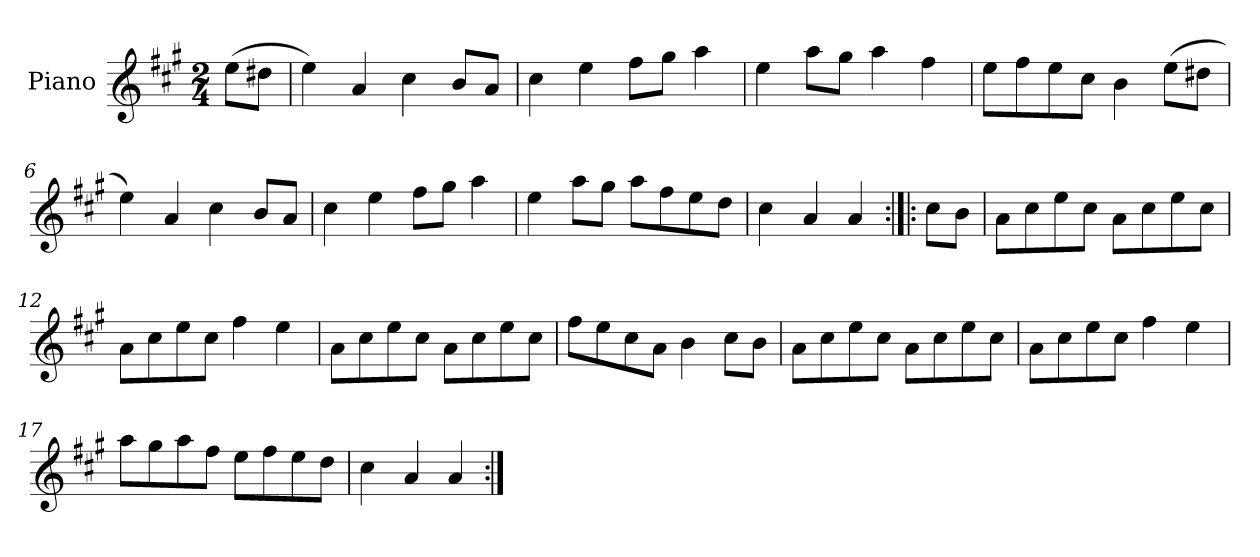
**kern
*part1
*staff1
*I"Piano
*I'Pno
*clefG2
*k[f#c#g#]
*A:
*M2/4
=1
(>8ee\L
8dd#X\J
=2
4ee\)
4a/
4cc#\
8b/L
8a/J
=3
4cc#\
4ee\
8ff#\L
8gg#\J
4aa\
=4
4ee\
8aa\L
8gg#\J
4aa\
4ff#\
=5
8ee\L
8ff#\
8ee\
8cc#\J
4b\
(>8ee\L
8dd#X\J
!!LO:LB:g=z
=6
4ee\)
4a/
4cc#\
8b/L
8a/J
=7
4cc#\
4ee\
8ff#\L
8gg#\J
4aa\
=8
4ee\
8aa\L
8gg#\J
8aa\L
8ff#\
8ee\
8dd\J
=9
4cc#\
4a/
4a/
=10:|!|:
8cc#\L
8b\J
=11
8a\L
8cc#\
8ee\
8cc#\J
8a\L
8cc#\
8ee\
8cc#\J
!!LO:LB:g=z
=12
8a\L
8cc#\
8ee\
8cc#\J
4ff#\
4ee\
=13
8a\L
8cc#\
8ee\
8cc#\J
8a\L
8cc#\
8ee\
8cc#\J
=14
8ff#\L
8ee\
8cc#\
8a\J
4b\
8cc#\L
8b\J
=15
8a\L
8cc#\
8ee\
8cc#\J
8a\L
8cc#\
8ee\
8cc#\J
=16
8a\L
8cc#\
8ee\
8cc#\J
4ff#\
4ee\
!!LO:LB:g=z
=17
8aa\L
8gg#\
8aa\
8ff#\J
8ee\L
8ff#\
8ee\
8dd\J
=18
4cc#\
4a/
4a/
=:|!
*-
